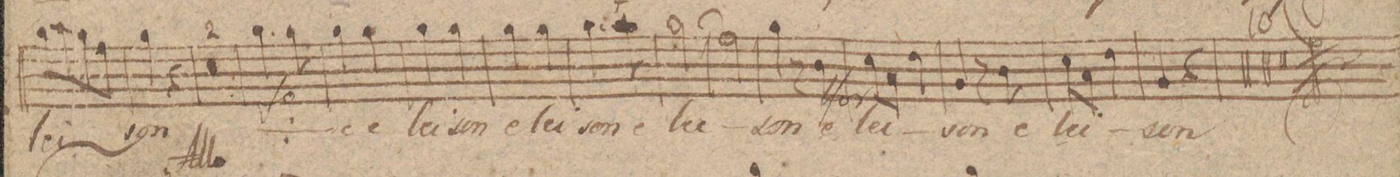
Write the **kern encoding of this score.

**kern	**text	**dynam
*I"Canto	*	*
*clefC1	*	*
*k[f#c#g#d#]	*	*
*M2/4	*	*
8ee\L	-lei-	.
8ff#\	.	.
8ee\	.	.
8dd#\J	.	.
=216	=216	=216
4ee\	-son	.
4r	.	.
=217	=217	=217
1r	.	.
=218	=218	=218
=219	=219	=219
*	*ij	*
4.ee\	Ky-	.
.	.	f
8ee\	-ri-	.
*	*Xij	*
=220	=220	=220
4ee\	-e	.
4ee\	e-	.
=221	=221	=221
4ee\	-lei-	.
4ee\	-son	.
=222	=222	=222
4ee\	e-	.
4ee\	-lei-	.
=223	=223	=223
4.ee\	-son	.
8ee\	e-	.
=224	=224	=224
(2ee\	-lei-	.
=225	=225	=225
2dd#\)	.	.
=226	=226	=226
4ee\	-son	.
8r	.	.
8g#\	e-	f
=227	=227	=227
8a\L	-lei-	.
8f#\J	.	.
4b\	.	.
=228	=228	=228
4e/	-son	.
8r	.	.
8g#\	e-	.
=229	=229	=229
8a\L	-lei-	.
8f#\J	.	.
4b\	.	.
=230	=230	=230
4e/	-son	.
4r	.	.
=231	=231	=231
0r	.	.
=232	=232	=232
=233	=233	=233
=234	=234	=234
=235	=235	=235
0r	.	.
=236	=236	=236
=237	=237	=237
=238	=238	=238
=239	=239	=239
1r	.	.
=240	=240	=240
==	==	==
*-	*-	*-
